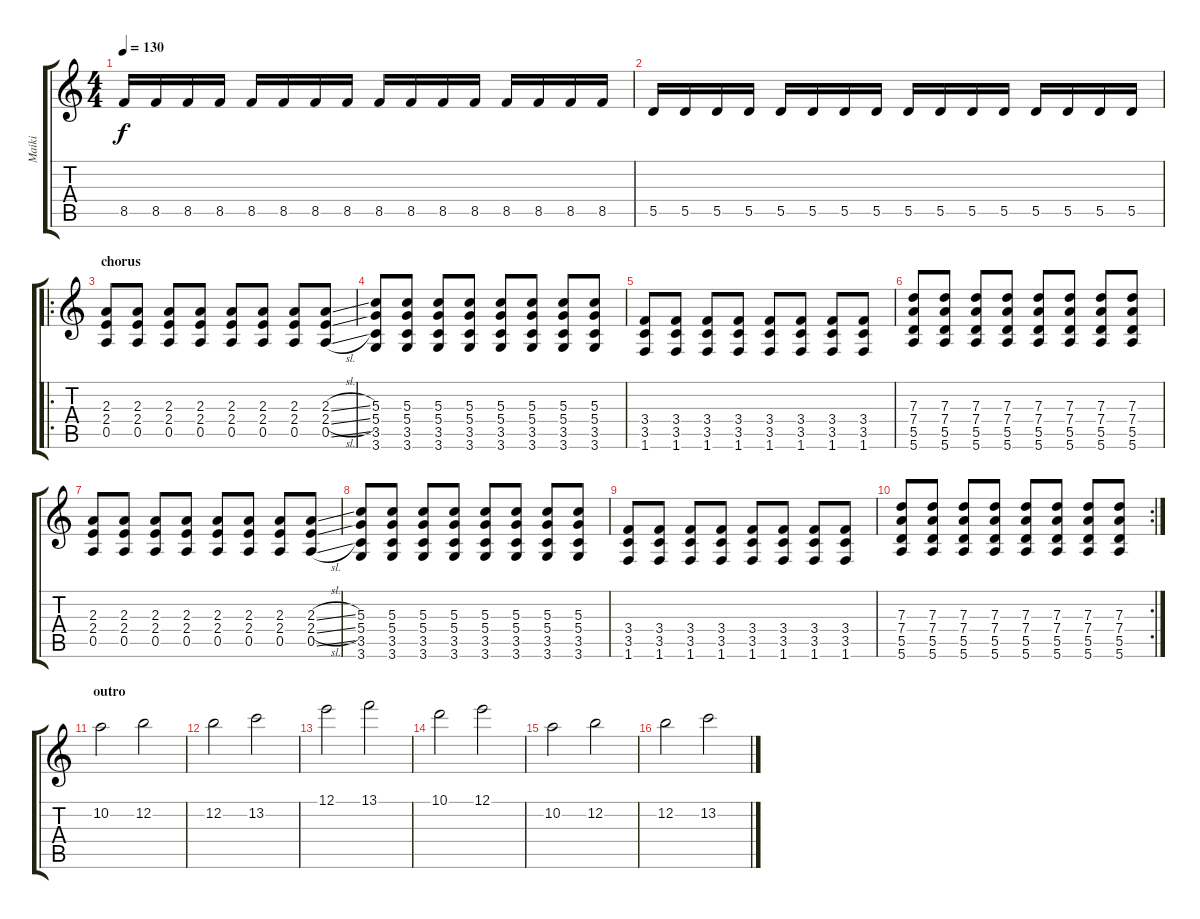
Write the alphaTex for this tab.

\track ("Maiki" "Maiki") {instrument distortionguitar}
\staff {score tabs}
\tuning (E4 B3 G3 D3 A2 E2) {hide}
\ts (4 4)
\tempo 130
\clef g2
\ks c
8.5.16{dy f} 8.5.16 8.5.16 8.5.16 8.5.16 8.5.16 8.5.16 8.5.16 8.5.16 8.5.16 8.5.16 8.5.16 8.5.16 8.5.16 8.5.16 8.5.16 |
5.5.16 5.5.16 5.5.16 5.5.16 5.5.16 5.5.16 5.5.16 5.5.16 5.5.16 5.5.16 5.5.16 5.5.16 5.5.16 5.5.16 5.5.16 5.5.16 |
\ro
\section ("" "chorus")
(2.3 2.4 0.5).8 (2.3 2.4 0.5).8 (2.3 2.4 0.5).8 (2.3 2.4 0.5).8 (2.3 2.4 0.5).8 (2.3 2.4 0.5).8 (2.3 2.4 0.5).8 (2.3{sl} 2.4{sl} 0.5{sl}).8 |
(5.3 5.4 3.5 3.6).8 (5.3 5.4 3.5 3.6).8 (5.3 5.4 3.5 3.6).8 (5.3 5.4 3.5 3.6).8 (5.3 5.4 3.5 3.6).8 (5.3 5.4 3.5 3.6).8 (5.3 5.4 3.5 3.6).8 (5.3 5.4 3.5 3.6).8 |
(3.4 3.5 1.6).8 (3.4 3.5 1.6).8 (3.4 3.5 1.6).8 (3.4 3.5 1.6).8 (3.4 3.5 1.6).8 (3.4 3.5 1.6).8 (3.4 3.5 1.6).8 (3.4 3.5 1.6).8 |
(7.3 7.4 5.5 5.6).8 (7.3 7.4 5.5 5.6).8 (7.3 7.4 5.5 5.6).8 (7.3 7.4 5.5 5.6).8 (7.3 7.4 5.5 5.6).8 (7.3 7.4 5.5 5.6).8 (7.3 7.4 5.5 5.6).8 (7.3 7.4 5.5 5.6).8 |
(2.3 2.4 0.5).8 (2.3 2.4 0.5).8 (2.3 2.4 0.5).8 (2.3 2.4 0.5).8 (2.3 2.4 0.5).8 (2.3 2.4 0.5).8 (2.3 2.4 0.5).8 (2.3{sl} 2.4{sl} 0.5{sl}).8 |
(5.3 5.4 3.5 3.6).8 (5.3 5.4 3.5 3.6).8 (5.3 5.4 3.5 3.6).8 (5.3 5.4 3.5 3.6).8 (5.3 5.4 3.5 3.6).8 (5.3 5.4 3.5 3.6).8 (5.3 5.4 3.5 3.6).8 (5.3 5.4 3.5 3.6).8 |
(3.4 3.5 1.6).8 (3.4 3.5 1.6).8 (3.4 3.5 1.6).8 (3.4 3.5 1.6).8 (3.4 3.5 1.6).8 (3.4 3.5 1.6).8 (3.4 3.5 1.6).8 (3.4 3.5 1.6).8 |
\rc 2
(7.3 7.4 5.5 5.6).8 (7.3 7.4 5.5 5.6).8 (7.3 7.4 5.5 5.6).8 (7.3 7.4 5.5 5.6).8 (7.3 7.4 5.5 5.6).8 (7.3 7.4 5.5 5.6).8 (7.3 7.4 5.5 5.6).8 (7.3 7.4 5.5 5.6).8 |
\section ("" "outro")
10.2.2 12.2.2 |
12.2.2 13.2.2 |
12.1.2 13.1.2 |
10.1.2 12.1.2 |
10.2.2 12.2.2 |
12.2.2 13.2.2
